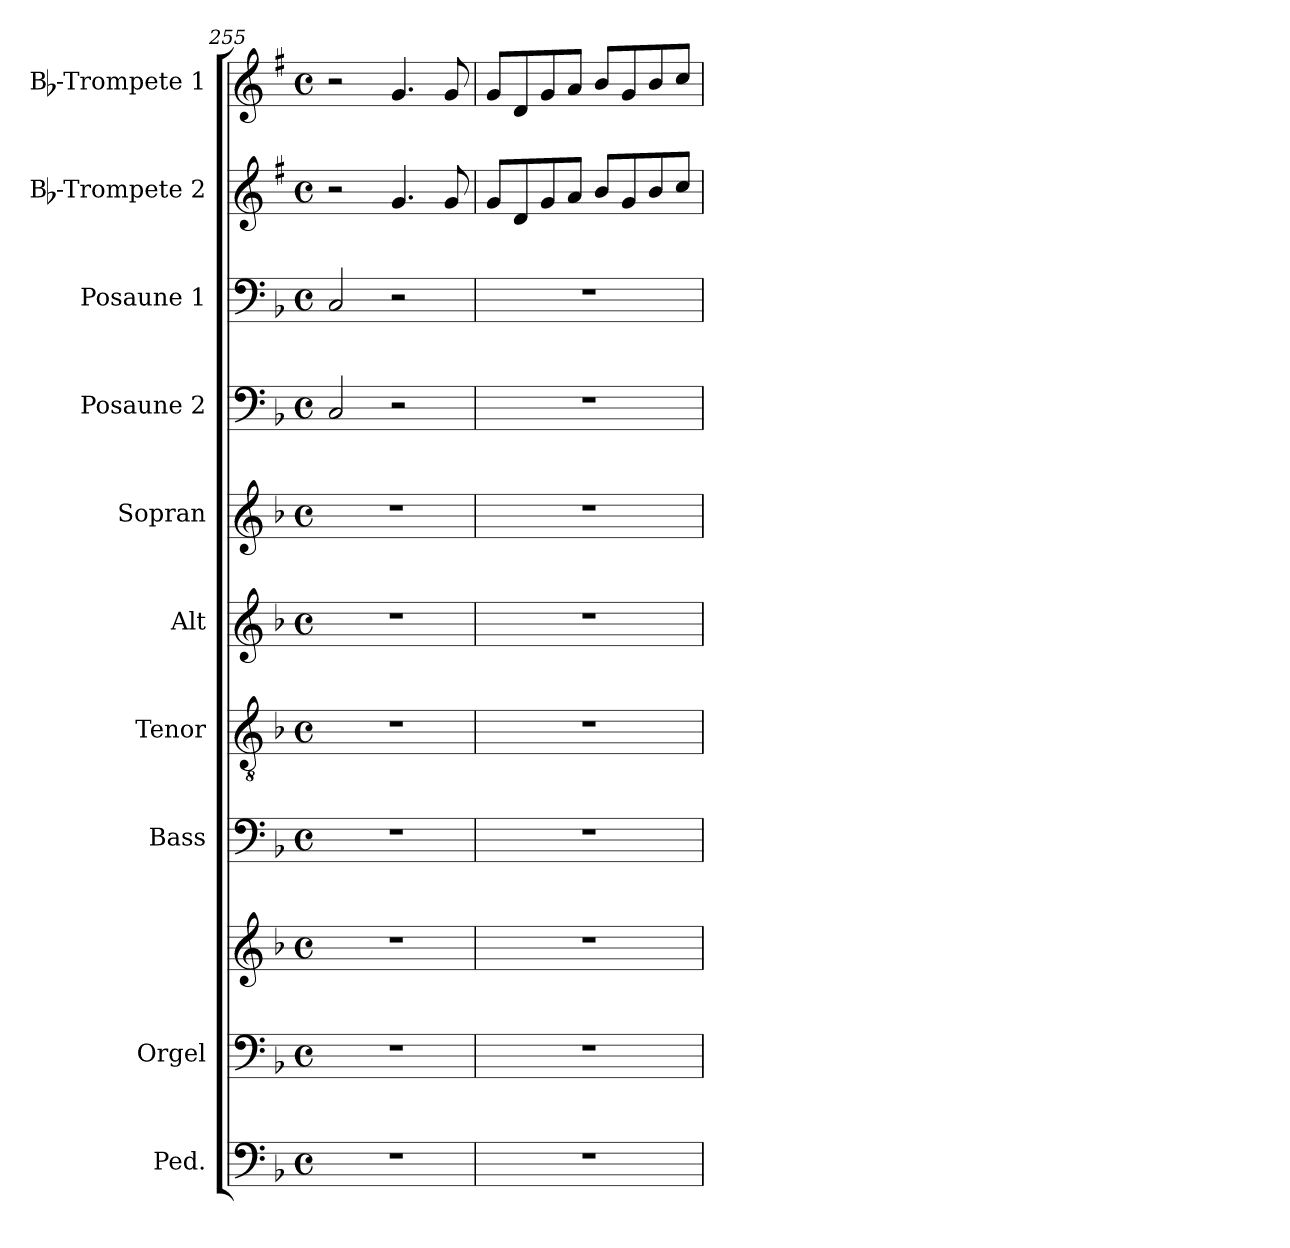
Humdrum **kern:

**kern	**kern	**kern	**kern	**kern	**kern	**kern	**kern	**kern	**kern	**kern
*part10	*part9	*part9	*part8	*part7	*part6	*part5	*part4	*part3	*part2	*part1
*staff11	*staff10	*staff9	*staff8	*staff7	*staff6	*staff5	*staff4	*staff3	*staff2	*staff1
*I"Ped.	*I"Orgel	*	*I"Bass	*I"Tenor	*I"Alt	*I"Sopran	*I"Posaune 2	*I"Posaune 1	*I"Bb-Trompete 2	*I"Bb-Trompete 1
*	*I'Org.	*	*I'B.	*I'T.	*I'A.	*I'S.	*I'Pos. 2	*I'Pos. 1	*I'Bb Trp. 2	*I'Bb Trp. 1
*clefF4	*clefF4	*clefG2	*clefF4	*clefGv2	*clefG2	*clefG2	*clefF4	*clefF4	*clefG2	*clefG2
*ITrd7c12	*	*	*	*	*	*	*	*	*ITrd1c2	*ITrd1c2
*k[b-]	*k[b-]	*k[b-]	*k[b-]	*k[b-]	*k[b-]	*k[b-]	*k[b-]	*k[b-]	*k[b-]	*k[b-]
*F:	*F:	*F:	*F:	*F:	*F:	*F:	*F:	*F:	*F:	*F:
*M4/4	*M4/4	*M4/4	*M4/4	*M4/4	*M4/4	*M4/4	*M4/4	*M4/4	*M4/4	*M4/4
*met(c)	*met(c)	*met(c)	*met(c)	*met(c)	*met(c)	*met(c)	*met(c)	*met(c)	*met(c)	*met(c)
=255	=255	=255	=255	=255	=255	=255	=255	=255	=255	=255
1r	1r	1r	1r	1r	1r	1r	2C/	2C/	2r	2r
.	.	.	.	.	.	.	2r	2r	4.f/	4.f/
.	.	.	.	.	.	.	.	.	8f/	8f/
=256	=256	=256	=256	=256	=256	=256	=256	=256	=256	=256
1r	1r	1r	1r	1r	1r	1r	1r	1r	8f/L	8f/L
.	.	.	.	.	.	.	.	.	8c/	8c/
.	.	.	.	.	.	.	.	.	8f/	8f/
.	.	.	.	.	.	.	.	.	8g/J	8g/J
.	.	.	.	.	.	.	.	.	8a/L	8a/L
.	.	.	.	.	.	.	.	.	8f/	8f/
.	.	.	.	.	.	.	.	.	8a/	8a/
.	.	.	.	.	.	.	.	.	8b-/J	8b-/J
=	=	=	=	=	=	=	=	=	=	=
*-	*-	*-	*-	*-	*-	*-	*-	*-	*-	*-
